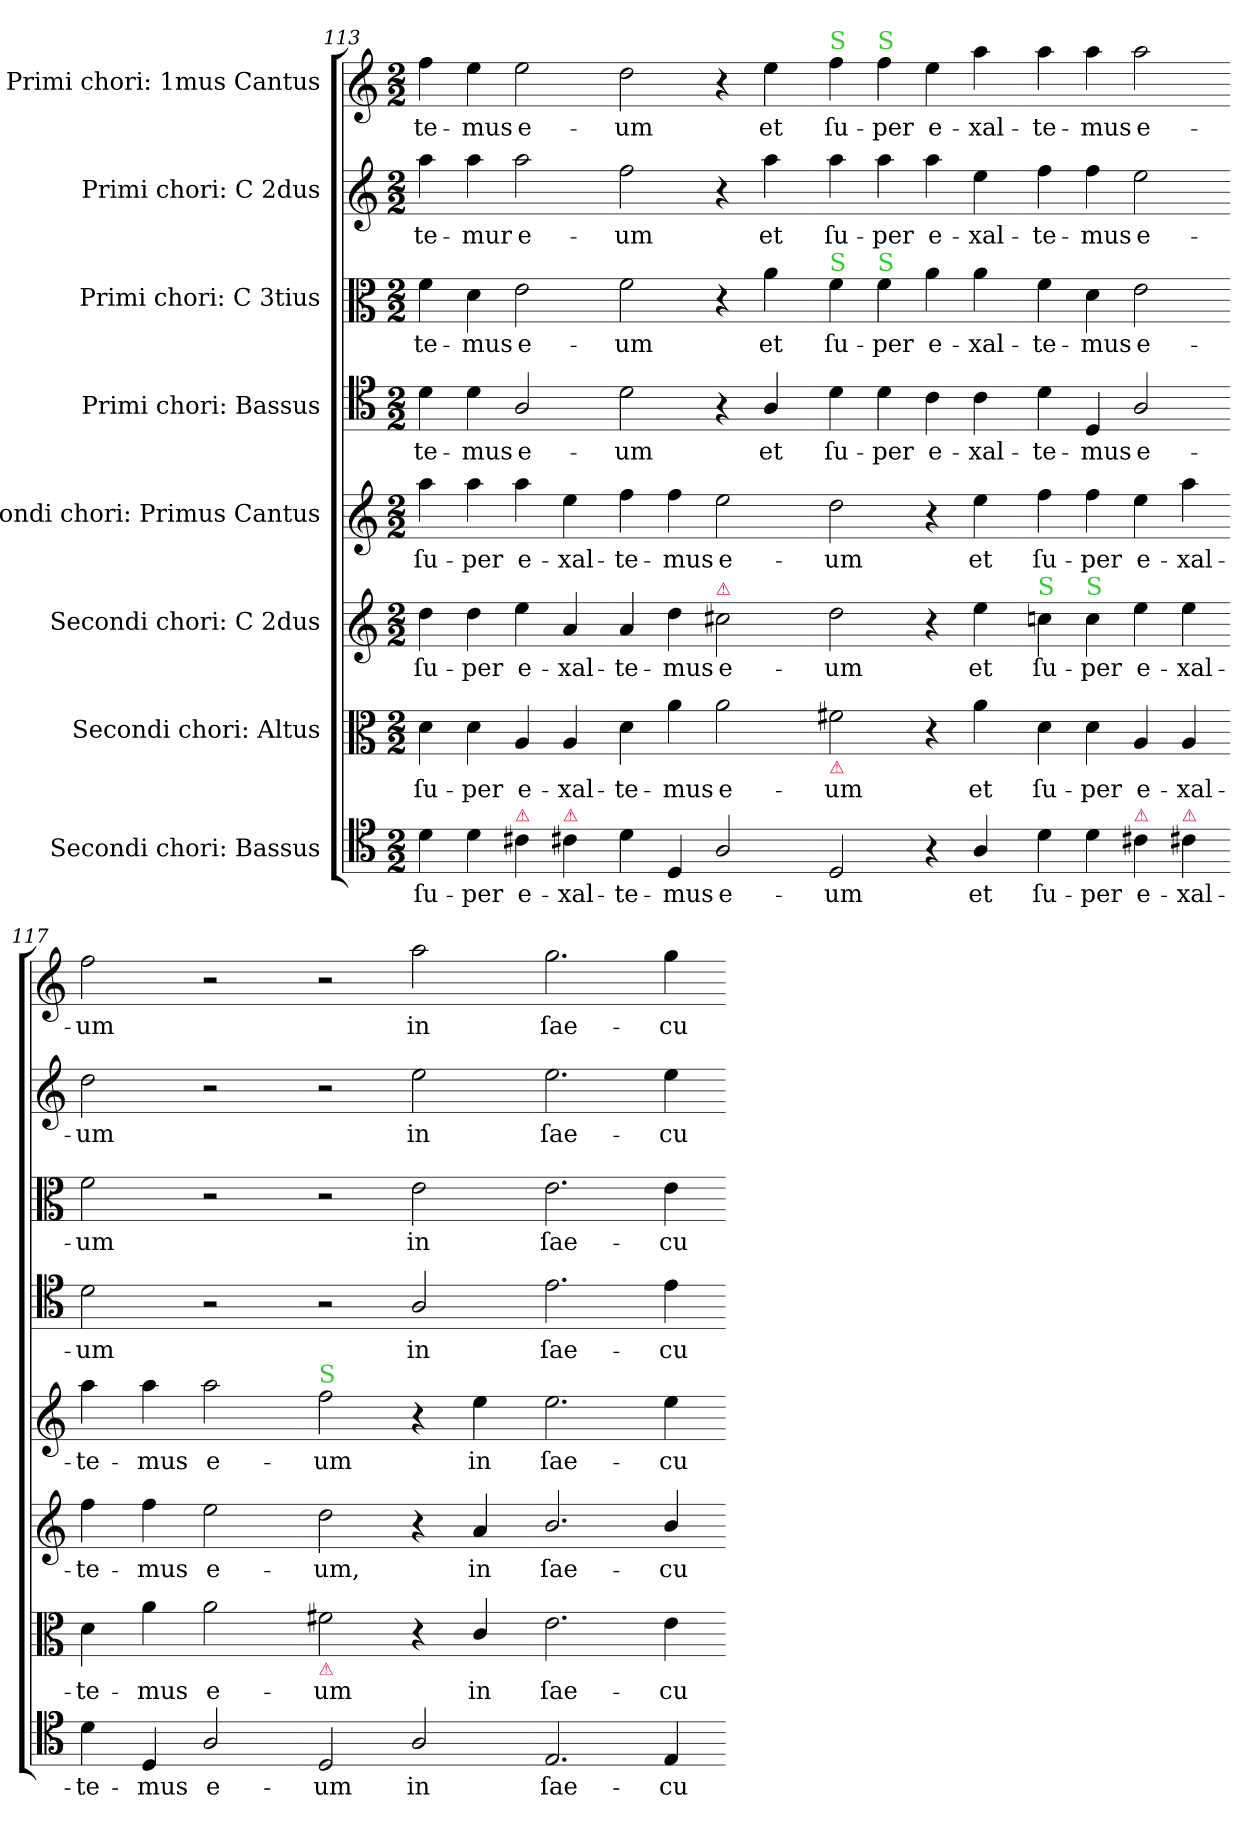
**kern	**text	**kern	**text	**kern	**text	**kern	**text	**kern	**text	**kern	**text	**kern	**text	**kern	**text
*part8	*part8	*part7	*part7	*part6	*part6	*part5	*part5	*part4	*part4	*part3	*part3	*part2	*part2	*part1	*part1
*staff8	*staff8	*staff7	*staff7	*staff6	*staff6	*staff5	*staff5	*staff4	*staff4	*staff3	*staff3	*staff2	*staff2	*staff1	*staff1
*I"Secondi chori: Bassus	*	*I"Secondi chori: Altus	*	*I"Secondi chori: C 2dus	*	*I"Secondi chori: Primus Cantus	*	*I"Primi chori: Bassus	*	*I"Primi chori: C 3tius	*	*I"Primi chori: C 2dus	*	*I"Primi chori: 1mus Cantus	*
*clefC4	*	*clefC3	*	*clefG2	*	*clefG2	*	*clefC4	*	*clefC3	*	*clefG2	*	*clefG2	*
*k[]	*	*k[]	*	*k[]	*	*k[]	*	*k[]	*	*k[]	*	*k[]	*	*k[]	*
*M2/2	*	*M2/2	*	*M2/2	*	*M2/2	*	*M2/2	*	*M2/2	*	*M2/2	*	*M2/2	*
=113	=113	=113	=113	=113	=113	=113	=113	=113	=113	=113	=113	=113	=113	=113	=113
4d\	ſu-	4d\	ſu-	4dd\	ſu-	4aa\	ſu-	4d\	-te-	4f\	-te-	4aa\	-te-	4ff\	-te-
4d\	-per	4d\	-per	4dd\	-per	4aa\	-per	4d\	-mus	4d\	-mus	4aa\	-mur	4ee\	-mus
!LO:TX:a:color=crimson:t=⚠	!	!	!	!	!	!	!	!	!	!	!	!	!	!	!
4c#X\	e-	4A/	e-	4ee\	e-	4aa\	e-	2A/	e-	2e\	e-	2aa\	e-	2ee\	e-
!LO:TX:a:color=crimson:t=⚠	!	!	!	!	!	!	!	!	!	!	!	!	!	!	!
4c#X\	-xal-	4A/	-xal-	4a/	-xal-	4ee\	-xal-	.	.	.	.	.	.	.	.
=114-	=114-	=114-	=114-	=114-	=114-	=114-	=114-	=114-	=114-	=114-	=114-	=114-	=114-	=114-	=114-
4d\	-te-	4d\	-te-	4a/	-te-	4ff\	-te-	2d\	-um	2f\	-um	2ff\	-um	2dd\	-um
4D/	-mus	4a\	-mus	4dd\	-mus	4ff\	-mus	.	.	.	.	.	.	.	.
!	!	!	!	!LO:TX:a:color=crimson:t=⚠	!	!	!	!	!	!	!	!	!	!	!
2A/	e-	2a\	e-	2cc#X\	e-	2ee\	e-	4r	.	4r	.	4r	.	4r	.
.	.	.	.	.	.	.	.	4A/	et	4a\	et	4aa\	et	4ee\	et
=115-	=115-	=115-	=115-	=115-	=115-	=115-	=115-	=115-	=115-	=115-	=115-	=115-	=115-	=115-	=115-
!	!	!	!	!	!	!	!	!	!	!	!	!	!	!LO:TX:a:color=limegreen:t=S	!
!	!	!	!	!	!	!	!	!	!	!LO:TX:a:color=limegreen:t=S	!	!	!	!	!
!	!	!LO:TX:b:color=crimson:t=⚠	!	!	!	!	!	!	!	!	!	!	!	!	!
2D/	-um	2f#X\	-um	2dd\	-um	2dd\	-um	4d\	ſu-	4f\	ſu-	4aa\	ſu-	4ff\	ſu-
!	!	!	!	!	!	!	!	!	!	!	!	!	!	!LO:TX:a:color=limegreen:t=S	!
!	!	!	!	!	!	!	!	!	!	!LO:TX:a:color=limegreen:t=S	!	!	!	!	!
.	.	.	.	.	.	.	.	4d\	-per	4f\	-per	4aa\	-per	4ff\	-per
4r	.	4r	.	4r	.	4r	.	4c\	e-	4a\	e-	4aa\	e-	4ee\	e-
4A/	et	4a\	et	4ee\	et	4ee\	et	4c\	-xal-	4a\	-xal-	4ee\	-xal-	4aa\	-xal-
=116-	=116-	=116-	=116-	=116-	=116-	=116-	=116-	=116-	=116-	=116-	=116-	=116-	=116-	=116-	=116-
!	!	!	!	!LO:TX:a:color=limegreen:t=S	!	!	!	!	!	!	!	!	!	!	!
4d\	ſu-	4d\	ſu-	4ccn\	ſu-	4ff\	ſu-	4d\	-te-	4f\	-te-	4ff\	-te-	4aa\	-te-
!	!	!	!	!LO:TX:a:color=limegreen:t=S	!	!	!	!	!	!	!	!	!	!	!
4d\	-per	4d\	-per	4cc\	-per	4ff\	-per	4D/	-mus	4d\	-mus	4ff\	-mus	4aa\	-mus
!LO:TX:a:color=crimson:t=⚠	!	!	!	!	!	!	!	!	!	!	!	!	!	!	!
4c#X\	e-	4A/	e-	4ee\	e-	4ee\	e-	2A/	e-	2e\	e-	2ee\	e-	2aa\	e-
!LO:TX:a:color=crimson:t=⚠	!	!	!	!	!	!	!	!	!	!	!	!	!	!	!
4c#X\	-xal-	4A/	-xal-	4ee\	-xal-	4aa\	-xal-	.	.	.	.	.	.	.	.
=117-	=117-	=117-	=117-	=117-	=117-	=117-	=117-	=117-	=117-	=117-	=117-	=117-	=117-	=117-	=117-
4d\	-te-	4d\	-te-	4ff\	-te-	4aa\	-te-	2d\	-um	2f\	-um	2dd\	-um	2ff\	-um
4D/	-mus	4a\	-mus	4ff\	-mus	4aa\	-mus	.	.	.	.	.	.	.	.
2A/	e-	2a\	e-	2ee\	e-	2aa\	e-	2r	.	2r	.	2r	.	2r	.
=118-	=118-	=118-	=118-	=118-	=118-	=118-	=118-	=118-	=118-	=118-	=118-	=118-	=118-	=118-	=118-
!	!	!	!	!	!	!LO:TX:a:color=limegreen:t=S	!	!	!	!	!	!	!	!	!
!	!	!LO:TX:b:color=crimson:t=⚠	!	!	!	!	!	!	!	!	!	!	!	!	!
2D/	-um	2f#X\	-um	2dd\	-um,	2ff\	-um	2r	.	2r	.	2r	.	2r	.
2A/	in	4r	.	4r	.	4r	.	2A/	in	2e\	in	2ee\	in	2aa\	in
.	.	4c/	in	4a/	in	4ee\	in	.	.	.	.	.	.	.	.
=119-	=119-	=119-	=119-	=119-	=119-	=119-	=119-	=119-	=119-	=119-	=119-	=119-	=119-	=119-	=119-
2.E/	ſae-	2.e\	ſae-	2.b/	ſae-	2.ee\	ſae-	2.e\	ſae-	2.e\	ſae-	2.ee\	ſae-	2.gg\	ſae-
4E/	-cu-	4e\	-cu-	4b/	-cu-	4ee\	-cu-	4e\	-cu-	4e\	-cu-	4ee\	-cu-	4gg\	-cu-
=-	=-	=-	=-	=-	=-	=-	=-	=-	=-	=-	=-	=-	=-	=-	=-
*-	*-	*-	*-	*-	*-	*-	*-	*-	*-	*-	*-	*-	*-	*-	*-
